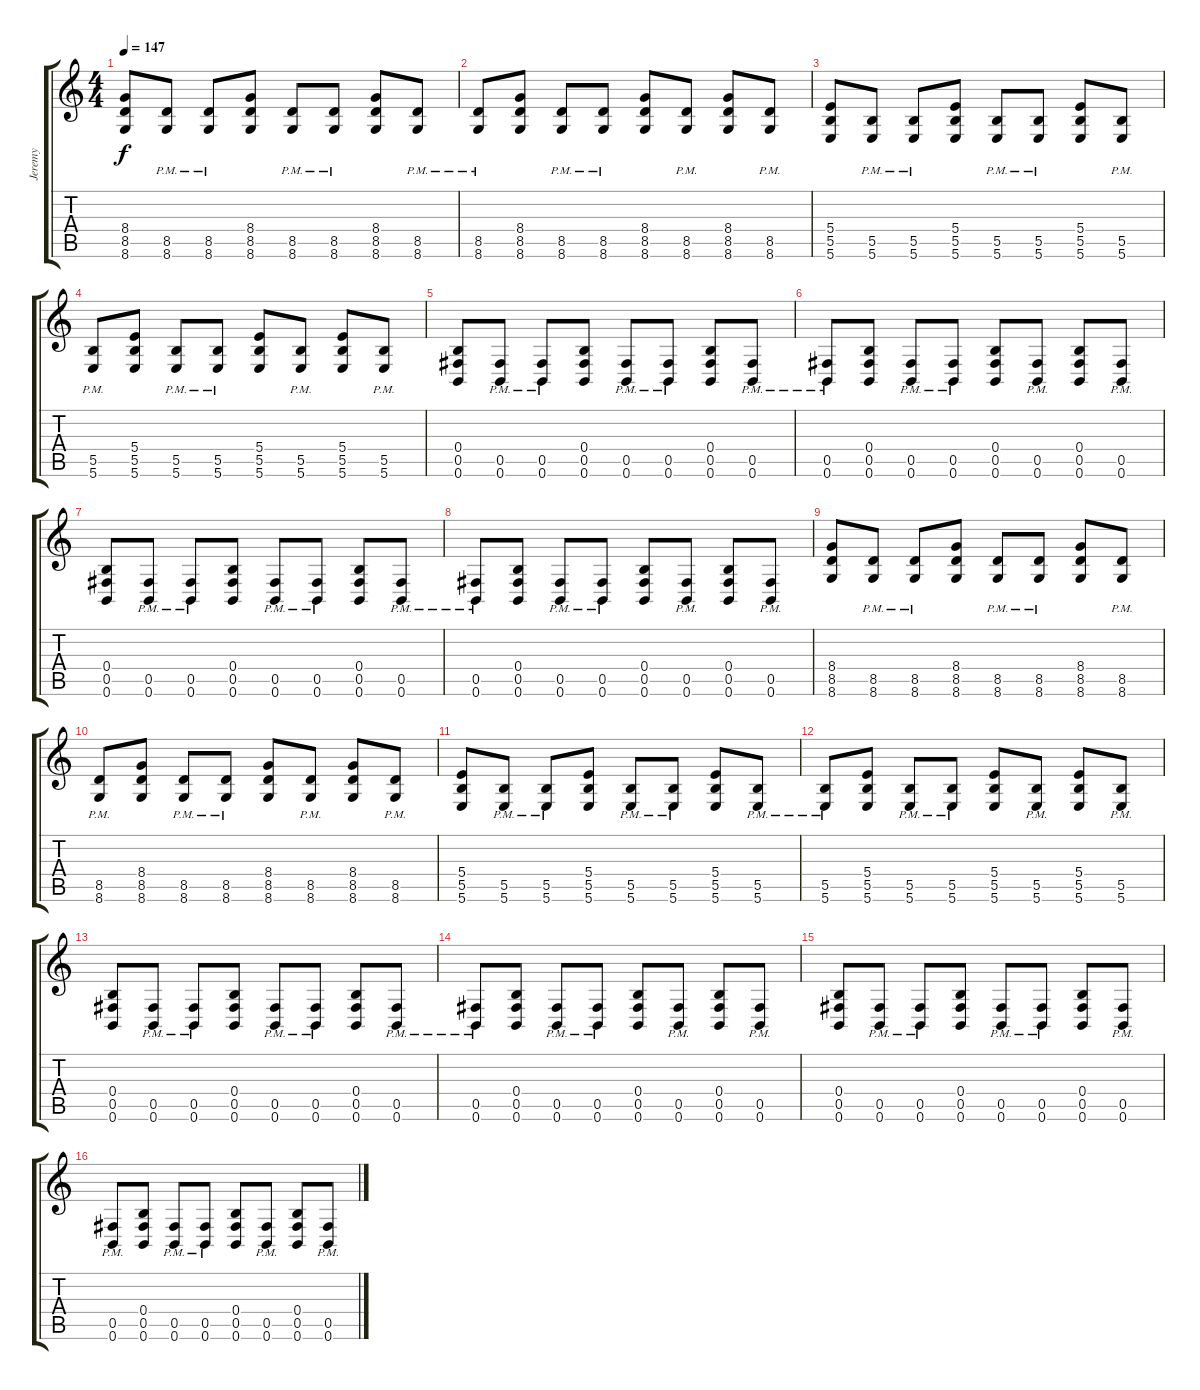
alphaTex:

\track ("Jeremy" "Jeremy") {instrument distortionguitar}
\staff {score tabs}
\tuning (Db4 Ab3 E3 B2 Gb2 B1) {hide}
\ts (4 4)
\tempo 147
\clef g2
\ks c
(8.4 8.5 8.6).8{dy f} (8.5{pm} 8.6{pm}).8 (8.5{pm} 8.6{pm}).8 (8.4 8.5 8.6).8 (8.5{pm} 8.6{pm}).8 (8.5{pm} 8.6{pm}).8 (8.4 8.5 8.6).8 (8.5{pm} 8.6{pm}).8 |
(8.5{pm} 8.6{pm}).8 (8.4 8.5 8.6).8 (8.5{pm} 8.6{pm}).8 (8.5{pm} 8.6{pm}).8 (8.4 8.5 8.6).8 (8.5{pm} 8.6{pm}).8 (8.4 8.5 8.6).8 (8.5{pm} 8.6{pm}).8 |
(5.4 5.5 5.6).8 (5.5{pm} 5.6{pm}).8 (5.5{pm} 5.6{pm}).8 (5.4 5.5 5.6).8 (5.5{pm} 5.6{pm}).8 (5.5{pm} 5.6{pm}).8 (5.4 5.5 5.6).8 (5.5{pm} 5.6{pm}).8 |
(5.5{pm} 5.6{pm}).8 (5.4 5.5 5.6).8 (5.5{pm} 5.6{pm}).8 (5.5{pm} 5.6{pm}).8 (5.4 5.5 5.6).8 (5.5{pm} 5.6{pm}).8 (5.4 5.5 5.6).8 (5.5{pm} 5.6{pm}).8 |
(0.4 0.5 0.6).8 (0.5{pm} 0.6{pm}).8 (0.5{pm} 0.6{pm}).8 (0.4 0.5 0.6).8 (0.5{pm} 0.6{pm}).8 (0.5{pm} 0.6{pm}).8 (0.4 0.5 0.6).8 (0.5{pm} 0.6{pm}).8 |
(0.5{pm} 0.6{pm}).8 (0.4 0.5 0.6).8 (0.5{pm} 0.6{pm}).8 (0.5{pm} 0.6{pm}).8 (0.4 0.5 0.6).8 (0.5{pm} 0.6{pm}).8 (0.4 0.5 0.6).8 (0.5{pm} 0.6{pm}).8 |
(0.4 0.5 0.6).8 (0.5{pm} 0.6{pm}).8 (0.5{pm} 0.6{pm}).8 (0.4 0.5 0.6).8 (0.5{pm} 0.6{pm}).8 (0.5{pm} 0.6{pm}).8 (0.4 0.5 0.6).8 (0.5{pm} 0.6{pm}).8 |
(0.5{pm} 0.6{pm}).8 (0.4 0.5 0.6).8 (0.5{pm} 0.6{pm}).8 (0.5{pm} 0.6{pm}).8 (0.4 0.5 0.6).8 (0.5{pm} 0.6{pm}).8 (0.4 0.5 0.6).8 (0.5{pm} 0.6{pm}).8 |
(8.4 8.5 8.6).8 (8.5{pm} 8.6{pm}).8 (8.5{pm} 8.6{pm}).8 (8.4 8.5 8.6).8 (8.5{pm} 8.6{pm}).8 (8.5{pm} 8.6{pm}).8 (8.4 8.5 8.6).8 (8.5{pm} 8.6{pm}).8 |
(8.5{pm} 8.6{pm}).8 (8.4 8.5 8.6).8 (8.5{pm} 8.6{pm}).8 (8.5{pm} 8.6{pm}).8 (8.4 8.5 8.6).8 (8.5{pm} 8.6{pm}).8 (8.4 8.5 8.6).8 (8.5{pm} 8.6{pm}).8 |
(5.4 5.5 5.6).8 (5.5{pm} 5.6{pm}).8 (5.5{pm} 5.6{pm}).8 (5.4 5.5 5.6).8 (5.5{pm} 5.6{pm}).8 (5.5{pm} 5.6{pm}).8 (5.4 5.5 5.6).8 (5.5{pm} 5.6{pm}).8 |
(5.5{pm} 5.6{pm}).8 (5.4 5.5 5.6).8 (5.5{pm} 5.6{pm}).8 (5.5{pm} 5.6{pm}).8 (5.4 5.5 5.6).8 (5.5{pm} 5.6{pm}).8 (5.4 5.5 5.6).8 (5.5{pm} 5.6{pm}).8 |
(0.4 0.5 0.6).8 (0.5{pm} 0.6{pm}).8 (0.5{pm} 0.6{pm}).8 (0.4 0.5 0.6).8 (0.5{pm} 0.6{pm}).8 (0.5{pm} 0.6{pm}).8 (0.4 0.5 0.6).8 (0.5{pm} 0.6{pm}).8 |
(0.5{pm} 0.6{pm}).8 (0.4 0.5 0.6).8 (0.5{pm} 0.6{pm}).8 (0.5{pm} 0.6{pm}).8 (0.4 0.5 0.6).8 (0.5{pm} 0.6{pm}).8 (0.4 0.5 0.6).8 (0.5{pm} 0.6{pm}).8 |
(0.4 0.5 0.6).8 (0.5{pm} 0.6{pm}).8 (0.5{pm} 0.6{pm}).8 (0.4 0.5 0.6).8 (0.5{pm} 0.6{pm}).8 (0.5{pm} 0.6{pm}).8 (0.4 0.5 0.6).8 (0.5{pm} 0.6{pm}).8 |
(0.5{pm} 0.6{pm}).8 (0.4 0.5 0.6).8 (0.5{pm} 0.6{pm}).8 (0.5{pm} 0.6{pm}).8 (0.4 0.5 0.6).8 (0.5{pm} 0.6{pm}).8 (0.4 0.5 0.6).8 (0.5{pm} 0.6{pm}).8
